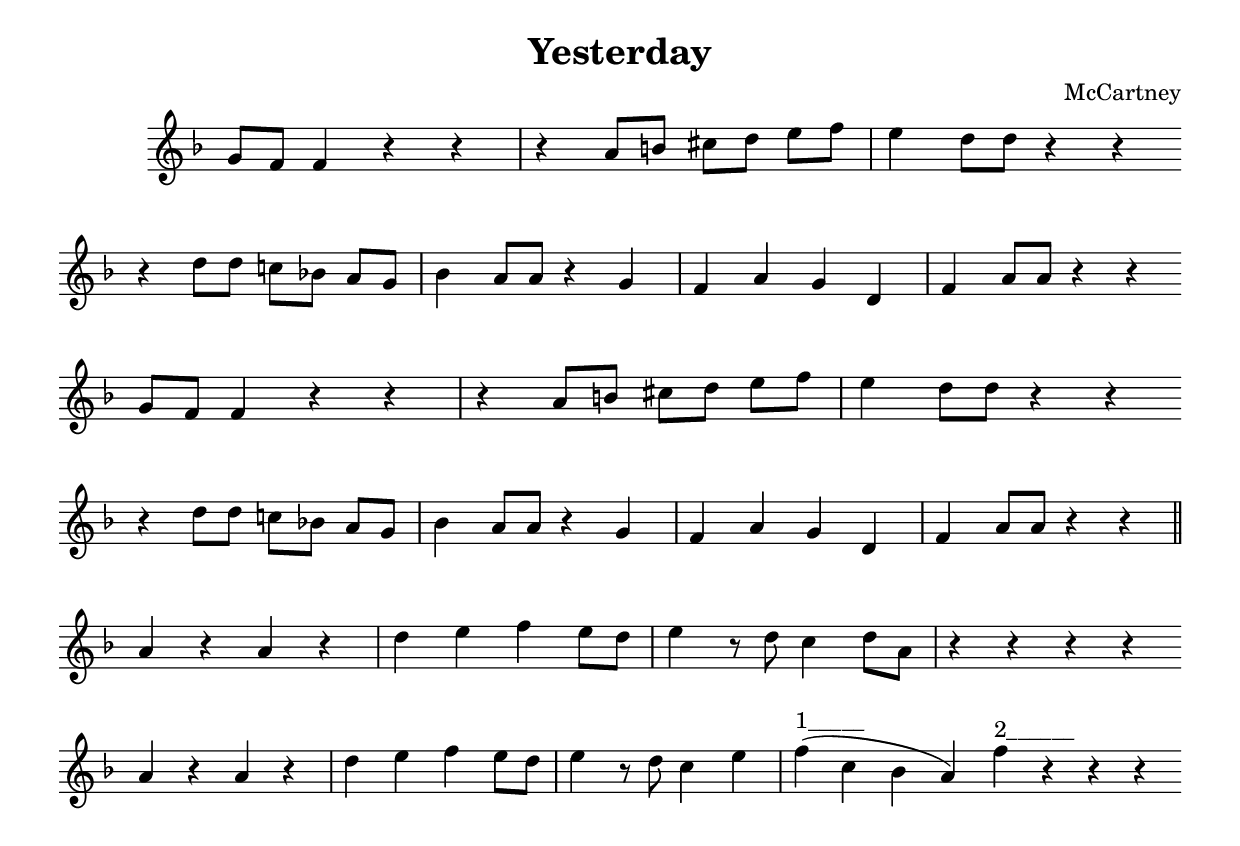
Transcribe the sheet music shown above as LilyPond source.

#(ly:set-option 'midi-extension "mid")
\version "2.12.3"
\include "english.ly"
\header{ 

title = "Yesterday"
composer = "McCartney"}
%{
Filename: yesterday
Key: F
Mode: major
Title: Yesterday
Author: McCartney
Time: 4/4

Yes-ter-day  all my trou-bles seemed so far a-way
now it looks as though they're here to stay oh I be-lieve in Yes-ter-day
sudd-en-ly  I'm  not half the  man I used  to be
theres a sha-dow hang-ing o-ver me Oh I be-lieve in Yes-ter-day
why she had to go I don't know she would-n't say
I said some-thing wrong now I long for yes-ter-day day 




                               * 
1) |  RS S -- --  | -- GM P#D NS | N DD -- -- |

| -- DD Pm GR | m GG -- R- | S G R D | S GG - - |
                                   * 

                                 *  
2) |  RS S- -- --  | -- GM P#D  NS | N DD -- -- |

   | -- DD Pm GR | m GG -- R- | S G R D | S GG - - :|
                                      *


                      *         
3) || G -  G - |  D N S-  ND | N- -D P   DG | - - - - |

                                        1_____      2______
                   *                    *           *           
   | G - G - | D N S- ND | N- -D P N | (S P m G) :| S - - -     ||

 

%}
melody = {
\once \override Staff.TimeSignature #'stencil = ##f
\clef treble
\key c 
\major
\cadenzaOn
  d'8[ c'8] c'4 r4 r4 \bar "|"  r4 e'8[ fs'8] gs'8[ a'8] b'8[ c''8] \bar "|"  b'4 a'8[ a'8] r4 r4 \bar "|" \bar "" \break 
  r4 a'8[ a'8] g'8[ f'8] e'8[ d'8] \bar "|"  f'4 e'8[ e'8] r4 d'4 \bar "|"  c'4 e'4 d'4 a4 \bar "|"  c'4 e'8[ e'8] r4 r4 \bar "|" \bar "" \break 
  d'8[ c'8] c'4 r4 r4 \bar "|"  r4 e'8[ fs'8] gs'8[ a'8] b'8[ c''8] \bar "|"  b'4 a'8[ a'8] r4 r4 \bar "|" \bar "" \break 
  r4 a'8[ a'8] g'8[ f'8] e'8[ d'8] \bar "|"  f'4 e'8[ e'8] r4 d'4 \bar "|"  c'4 e'4 d'4 a4 \bar "|"  c'4 e'8[ e'8] r4 r4 \bar ":|" \bar "" \break 
 \bar "||"   e'4 r4 e'4 r4 \bar "|"  a'4 b'4 c''4 b'8[ a'8] \bar "|"  b'4 r8 a'8 g'4 a'8[ e'8] \bar "|"  r4 r4 r4 r4 \bar "|" \bar "" \break 
  e'4 r4 e'4 r4 \bar "|"  a'4 b'4 c''4 b'8[ a'8] \bar "|"  b'4 r8 a'8 g'4 b'4 \bar "|"  c''4(^"1_____" g'4 f'4 e'4) \bar ":|"  c''4^"2______" r4 r4 r4 \bar "||"  \bar "" \break 
 }
text = \lyricmode {
                                                                                      
}
\score{
\transpose c' f'
<<
\new Voice = "one" {
\melody
}
\new Lyrics \lyricsto "one" \text
>>
\layout {
\context {
\Score
}
}
\midi {
\context {
\Score
tempoWholesPerMinute = #(ly:make-moment 200 4)
}
}
}